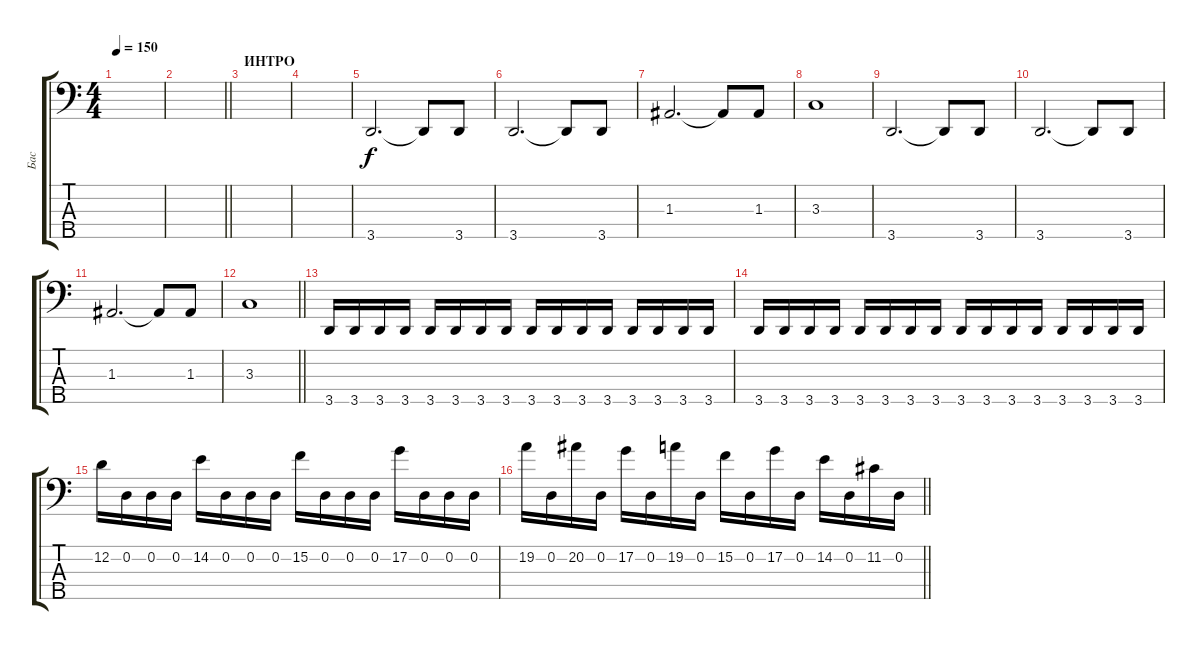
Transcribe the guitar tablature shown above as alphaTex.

\track ("Бас" "Бас") {instrument electricbassfinger}
\staff {score tabs}
\tuning (G2 D2 A1 E1 B0) {hide}
\ts (4 4)
\tempo 150
\clef f4
\ks c
|
\barLineRight lightlight
|
\section ("" "ИНТРО")
|
|
3.5.2{d} 3.5{t}.8 3.5.8 |
3.5.2{d} 3.5{t}.8 3.5.8 |
1.3.2{d} 1.3{t}.8 1.3.8 |
3.3.1 |
3.5.2{d} 3.5{t}.8 3.5.8 |
3.5.2{d} 3.5{t}.8 3.5.8 |
1.3.2{d} 1.3{t}.8 1.3.8 |
\barLineRight lightlight
3.3.1 |
3.5.16 3.5.16 3.5.16 3.5.16 3.5.16 3.5.16 3.5.16 3.5.16 3.5.16 3.5.16 3.5.16 3.5.16 3.5.16 3.5.16 3.5.16 3.5.16 |
3.5.16 3.5.16 3.5.16 3.5.16 3.5.16 3.5.16 3.5.16 3.5.16 3.5.16 3.5.16 3.5.16 3.5.16 3.5.16 3.5.16 3.5.16 3.5.16 |
12.2.16 0.2.16 0.2.16 0.2.16 14.2.16 0.2.16 0.2.16 0.2.16 15.2.16 0.2.16 0.2.16 0.2.16 17.2.16 0.2.16 0.2.16 0.2.16 |
\barLineRight lightlight
19.2.16 0.2.16 20.2.16 0.2.16 17.2.16 0.2.16 19.2.16 0.2.16 15.2.16 0.2.16 17.2.16 0.2.16 14.2.16 0.2.16 11.2.16 0.2.16
